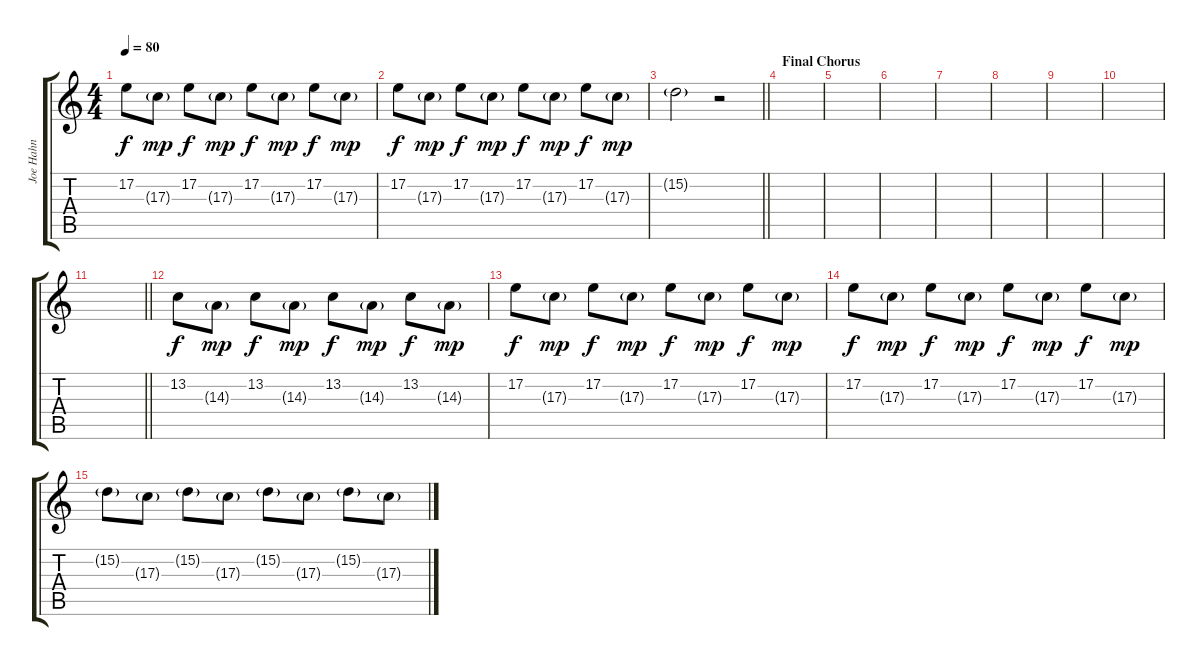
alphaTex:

\track ("Joe Hahn" "Joe Hahn") {instrument piccolo}
\staff {score tabs}
\tuning (E4 B3 G3 D3 A2 E2) {hide}
\ts (4 4)
\tempo 80
\clef g2
\ks c
17.2.8{dy f volume 10} 17.3{g}.8{dy mp} 17.2.8{dy f} 17.3{g}.8{dy mp} 17.2.8{dy f} 17.3{g}.8{dy mp} 17.2.8{dy f} 17.3{g}.8{dy mp} |
17.2.8{dy f} 17.3{g}.8{dy mp} 17.2.8{dy f} 17.3{g}.8{dy mp} 17.2.8{dy f} 17.3{g}.8{dy mp} 17.2.8{dy f} 17.3{g}.8{dy mp} |
\barLineRight lightlight
15.2{g}.2 r.2 |
\section ("" "Final Chorus")
|
|
|
|
|
|
|
\barLineRight lightlight
|
13.2.8{dy f volume 5} 14.3{g}.8{dy mp} 13.2.8{dy f} 14.3{g}.8{dy mp} 13.2.8{dy f} 14.3{g}.8{dy mp} 13.2.8{dy f} 14.3{g}.8{dy mp} |
17.2.8{dy f} 17.3{g}.8{dy mp} 17.2.8{dy f} 17.3{g}.8{dy mp} 17.2.8{dy f} 17.3{g}.8{dy mp} 17.2.8{dy f} 17.3{g}.8{dy mp} |
17.2.8{dy f} 17.3{g}.8{dy mp} 17.2.8{dy f} 17.3{g}.8{dy mp} 17.2.8{dy f} 17.3{g}.8{dy mp} 17.2.8{dy f} 17.3{g}.8{dy mp} |
15.2{g}.8{volume 5} 17.3{g}.8 15.2{g}.8 17.3{g}.8 15.2{g}.8 17.3{g}.8 15.2{g}.8 17.3{g}.8
